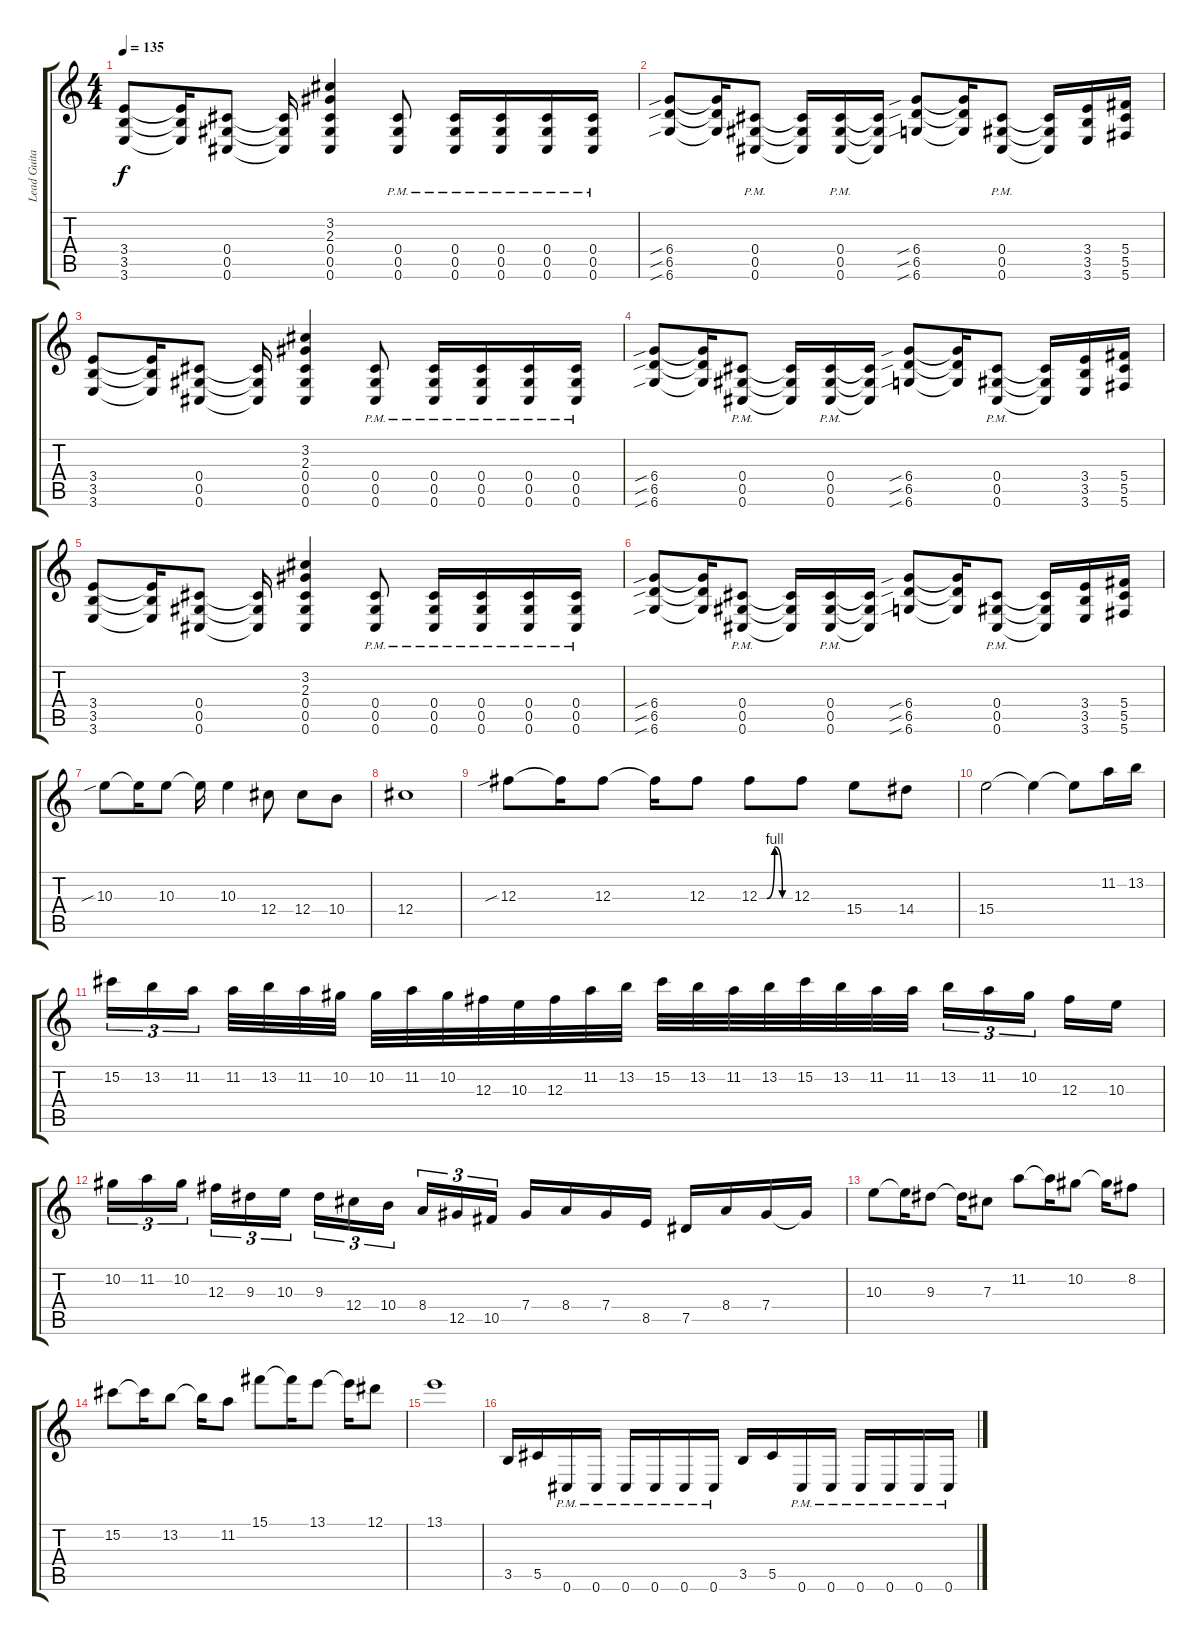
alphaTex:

\track ("Lead Guitar" "Lead Guita") {instrument distortionguitar}
\staff {score tabs}
\tuning (Eb4 Bb3 Gb3 Db3 Ab2 Db2) {hide}
\ts (4 4)
\tempo 135
\clef g2
\ks c
(3.4 3.5 3.6).8{dy f} (3.4{t} 3.5{t} 3.6{t}).16 (0.4 0.5 0.6).8 (0.4{t} 0.5{t} 0.6{t}).16 (3.2 2.3 0.4 0.5 0.6).4 (0.4{pm} 0.5{pm} 0.6{pm}).8 (0.4{pm} 0.5{pm} 0.6{pm}).16 (0.4{pm} 0.5{pm} 0.6{pm}).16 (0.4{pm} 0.5{pm} 0.6{pm}).16 (0.4{pm} 0.5{pm} 0.6{pm}).16 |
(6.4{sib} 6.5{sib} 6.6{sib}).8 (6.4{t} 6.5{t} 6.6{t}).16 (0.4{pm} 0.5{pm} 0.6{pm}).8 (0.4{t} 0.5{t} 0.6{t}).16 (0.4{pm} 0.5{pm} 0.6{pm}).16 (0.4{t} 0.5{t} 0.6{t}).16 (6.4{sib} 6.5{sib} 6.6{sib}).8 (6.4{t} 6.5{t} 6.6{t}).16 (0.4{pm} 0.5{pm} 0.6{pm}).8 (0.4{t} 0.5{t} 0.6{t}).16 (3.4 3.5 3.6).16 (5.4 5.5 5.6).16 |
(3.4 3.5 3.6).8 (3.4{t} 3.5{t} 3.6{t}).16 (0.4 0.5 0.6).8 (0.4{t} 0.5{t} 0.6{t}).16 (3.2 2.3 0.4 0.5 0.6).4 (0.4{pm} 0.5{pm} 0.6{pm}).8 (0.4{pm} 0.5{pm} 0.6{pm}).16 (0.4{pm} 0.5{pm} 0.6{pm}).16 (0.4{pm} 0.5{pm} 0.6{pm}).16 (0.4{pm} 0.5{pm} 0.6{pm}).16 |
(6.4{sib} 6.5{sib} 6.6{sib}).8 (6.4{t} 6.5{t} 6.6{t}).16 (0.4{pm} 0.5{pm} 0.6{pm}).8 (0.4{t} 0.5{t} 0.6{t}).16 (0.4{pm} 0.5{pm} 0.6{pm}).16 (0.4{t} 0.5{t} 0.6{t}).16 (6.4{sib} 6.5{sib} 6.6{sib}).8 (6.4{t} 6.5{t} 6.6{t}).16 (0.4{pm} 0.5{pm} 0.6{pm}).8 (0.4{t} 0.5{t} 0.6{t}).16 (3.4 3.5 3.6).16 (5.4 5.5 5.6).16 |
(3.4 3.5 3.6).8 (3.4{t} 3.5{t} 3.6{t}).16 (0.4 0.5 0.6).8 (0.4{t} 0.5{t} 0.6{t}).16 (3.2 2.3 0.4 0.5 0.6).4 (0.4{pm} 0.5{pm} 0.6{pm}).8 (0.4{pm} 0.5{pm} 0.6{pm}).16 (0.4{pm} 0.5{pm} 0.6{pm}).16 (0.4{pm} 0.5{pm} 0.6{pm}).16 (0.4{pm} 0.5{pm} 0.6{pm}).16 |
(6.4{sib} 6.5{sib} 6.6{sib}).8 (6.4{t} 6.5{t} 6.6{t}).16 (0.4{pm} 0.5{pm} 0.6{pm}).8 (0.4{t} 0.5{t} 0.6{t}).16 (0.4{pm} 0.5{pm} 0.6{pm}).16 (0.4{t} 0.5{t} 0.6{t}).16 (6.4{sib} 6.5{sib} 6.6{sib}).8 (6.4{t} 6.5{t} 6.6{t}).16 (0.4{pm} 0.5{pm} 0.6{pm}).8 (0.4{t} 0.5{t} 0.6{t}).16 (3.4 3.5 3.6).16 (5.4 5.5 5.6).16 |
10.3{sib}.8 10.3{t}.16 10.3.8 10.3{t}.16 10.3.4 12.4.8 12.4.8 10.4.8 |
12.4.1 |
12.3{sib}.8 12.3{t}.16 12.3.8 12.3{t}.16 12.3.8 12.3{be (custom 0 0 15 0 30 4 45 0 60 0)}.8 12.3.8 15.4.8 14.4.8 |
15.4.2 15.4{t}.4 15.4{t}.8 11.2.16 13.2.16 |
15.2.16{tu (3 2)} 13.2.16{tu (3 2)} 11.2.16{tu (3 2) beam splitsecondary} 11.2.32 13.2.32 11.2.32 10.2.32 10.2.32 11.2.32 10.2.32 12.3.32 10.3.32 12.3.32 11.2.32 13.2.32 15.2.32 13.2.32 11.2.32 13.2.32 15.2.32 13.2.32 11.2.32 11.2.32 13.2.16{tu (3 2)} 11.2.16{tu (3 2)} 10.2.16{tu (3 2) beam splitsecondary} 12.3.16 10.3.16 |
10.2.16{tu (3 2)} 11.2.16{tu (3 2)} 10.2.16{tu (3 2) beam splitsecondary} 12.3.16{tu (3 2)} 9.3.16{tu (3 2)} 10.3.16{tu (3 2)} 9.3.16{tu (3 2)} 12.4.16{tu (3 2)} 10.4.16{tu (3 2) beam splitsecondary} 8.4.16{tu (3 2)} 12.5.16{tu (3 2)} 10.5.16{tu (3 2)} 7.4.16 8.4.16 7.4.16 8.5.16 7.5.16 8.4.16 7.4.16 7.4{t}.16 |
10.3.8 10.3{t}.16 9.3.8 9.3{t}.16 7.3.8 11.2.8 11.2{t}.16 10.2.8 10.2{t}.16 8.2.8 |
15.2.8 15.2{t}.16 13.2.8 13.2{t}.16 11.2.8 15.1.8 15.1{t}.16 13.1.8 13.1{t}.16 12.1.8 |
13.1.1 |
3.5.16 5.5.16 0.6{pm}.16 0.6{pm}.16 0.6{pm}.16 0.6{pm}.16 0.6{pm}.16 0.6{pm}.16 3.5.16 5.5.16 0.6{pm}.16 0.6{pm}.16 0.6{pm}.16 0.6{pm}.16 0.6{pm}.16 0.6{pm}.16
